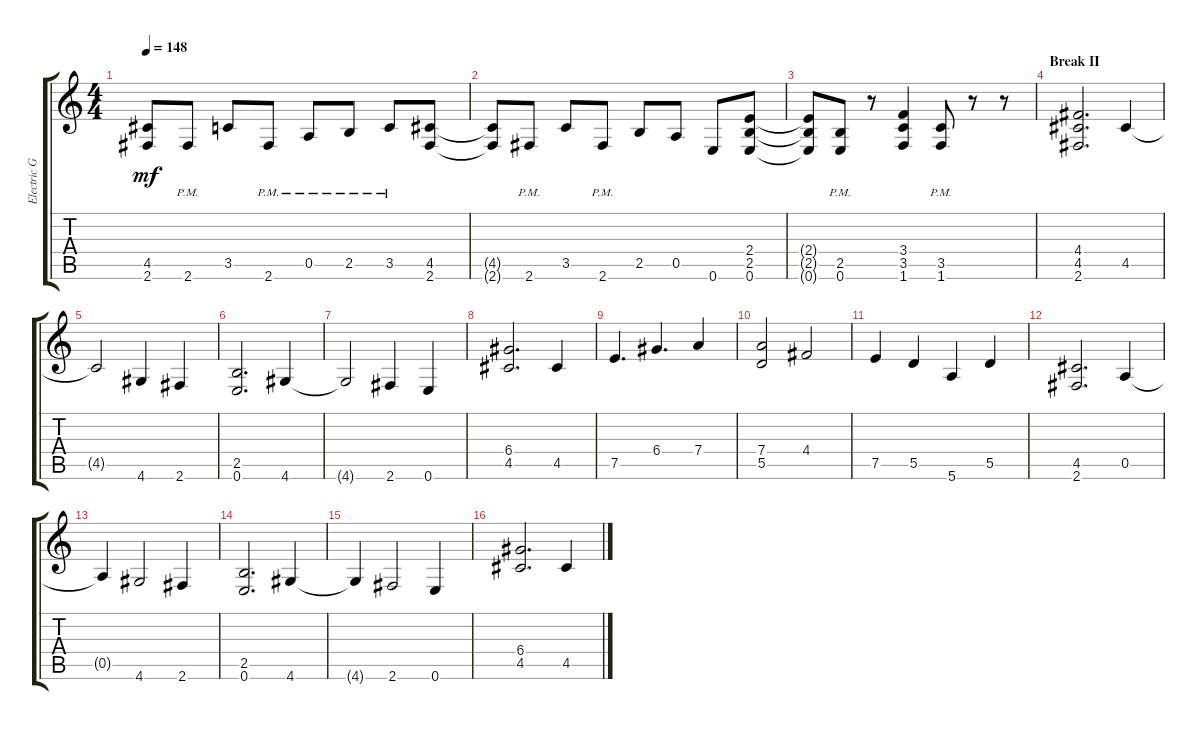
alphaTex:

\track ("Electric Guitar Rhythm (Drive)" "Electric G") {instrument distortionguitar}
\staff {score tabs}
\tuning (E4 B3 G3 D3 A2 E2) {hide}
\ts (4 4)
\tempo 148
\clef g2
\ks c
(4.5{t} 2.6{t}).8{dy mf} 2.6{pm}.8 3.5.8 2.6{pm}.8 0.5{pm}.8 2.5{pm}.8 3.5{pm}.8 (4.5 2.6).8 |
(4.5{t} 2.6{t}).8 2.6{pm}.8 3.5.8 2.6{pm}.8 2.5.8 0.5.8 0.6.8 (2.4 2.5 0.6).8 |
(2.4{t} 2.5{t} 0.6{t}).8 (2.5{pm} 0.6{pm}).8 r.8 (3.4 3.5 1.6).4 (3.5{pm} 1.6{pm}).8 r.8 r.8 |
\section ("" "Break II")
(4.4 4.5 2.6).2{d} 4.5.4 |
4.5{t}.2 4.6.4 2.6.4 |
(2.5 0.6).2{d} 4.6.4 |
4.6{t}.2 2.6.4 0.6.4 |
(6.4 4.5).2{d} 4.5.4 |
7.5.4{d} 6.4.4{d} 7.4.4 |
(7.4 5.5).2 4.4.2 |
7.5.4 5.5.4 5.6.4 5.5.4 |
(4.5 2.6).2{d} 0.5.4 |
0.5{t}.4 4.6.2 2.6.4 |
(2.5 0.6).2{d} 4.6.4 |
4.6{t}.4 2.6.2 0.6.4 |
(6.4 4.5).2{d} 4.5.4
